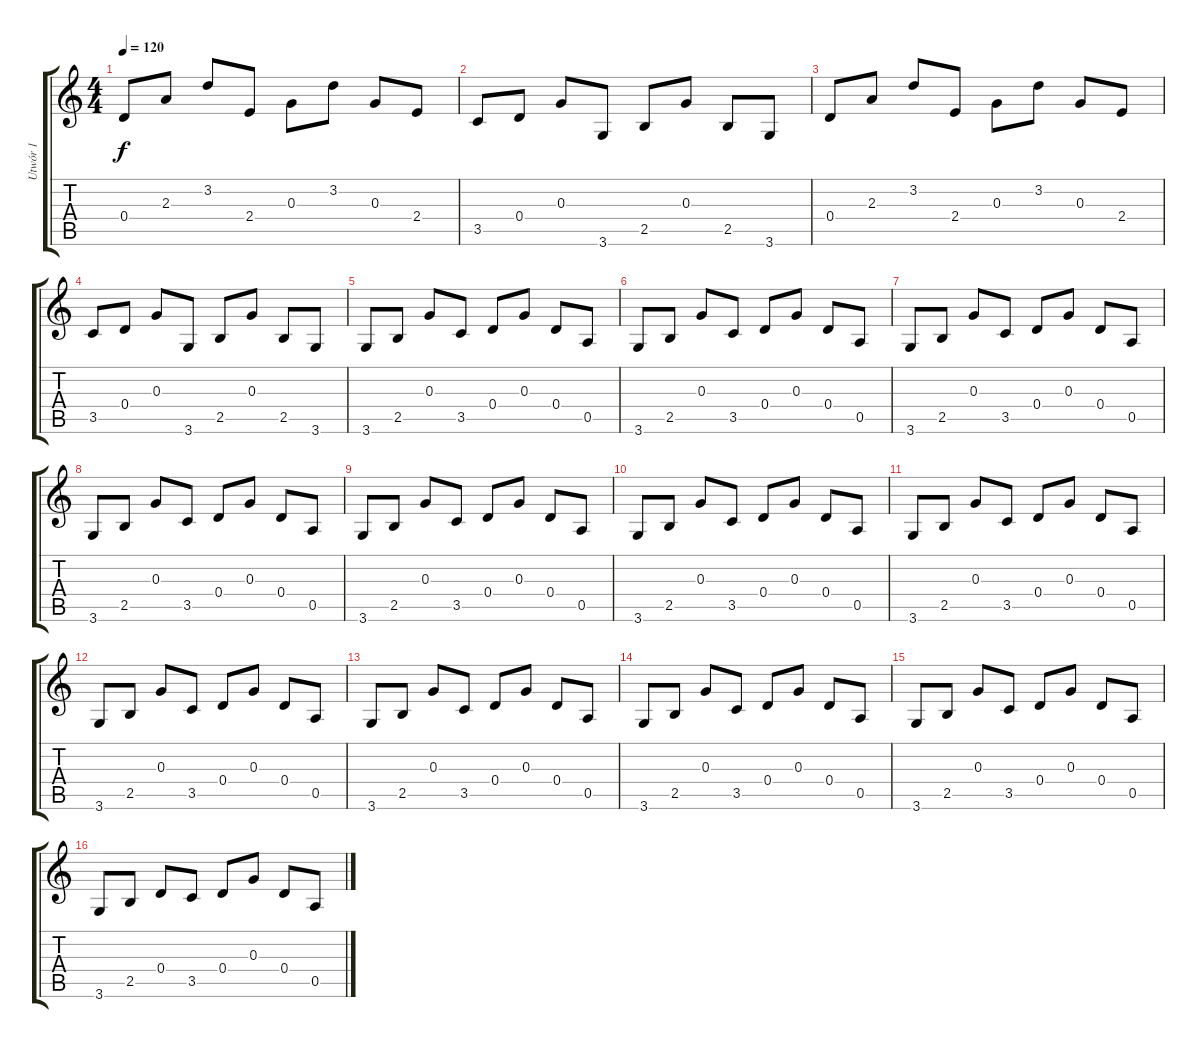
\track ("Utwór 1" "Utwór 1") {instrument acousticguitarsteel}
\staff {score tabs}
\tuning (E4 B3 G3 D3 A2 E2) {hide}
\ts (4 4)
\tempo 120
\clef g2
\ks c
0.4.8{dy f} 2.3.8 3.2.8 2.4.8 0.3.8 3.2.8 0.3.8 2.4.8 |
3.5.8 0.4.8 0.3.8 3.6.8 2.5.8 0.3.8 2.5.8 3.6.8 |
0.4.8 2.3.8 3.2.8 2.4.8 0.3.8 3.2.8 0.3.8 2.4.8 |
3.5.8 0.4.8 0.3.8 3.6.8 2.5.8 0.3.8 2.5.8 3.6.8 |
3.6.8 2.5.8 0.3.8 3.5.8 0.4.8 0.3.8 0.4.8 0.5.8 |
3.6.8 2.5.8 0.3.8 3.5.8 0.4.8 0.3.8 0.4.8 0.5.8 |
3.6.8 2.5.8 0.3.8 3.5.8 0.4.8 0.3.8 0.4.8 0.5.8 |
3.6.8 2.5.8 0.3.8 3.5.8 0.4.8 0.3.8 0.4.8 0.5.8 |
3.6.8 2.5.8 0.3.8 3.5.8 0.4.8 0.3.8 0.4.8 0.5.8 |
3.6.8 2.5.8 0.3.8 3.5.8 0.4.8 0.3.8 0.4.8 0.5.8 |
3.6.8 2.5.8 0.3.8 3.5.8 0.4.8 0.3.8 0.4.8 0.5.8 |
3.6.8 2.5.8 0.3.8 3.5.8 0.4.8 0.3.8 0.4.8 0.5.8 |
3.6.8 2.5.8 0.3.8 3.5.8 0.4.8 0.3.8 0.4.8 0.5.8 |
3.6.8 2.5.8 0.3.8 3.5.8 0.4.8 0.3.8 0.4.8 0.5.8 |
3.6.8 2.5.8 0.3.8 3.5.8 0.4.8 0.3.8 0.4.8 0.5.8 |
3.6.8 2.5.8 0.4.8 3.5.8 0.4.8 0.3.8 0.4.8 0.5.8
